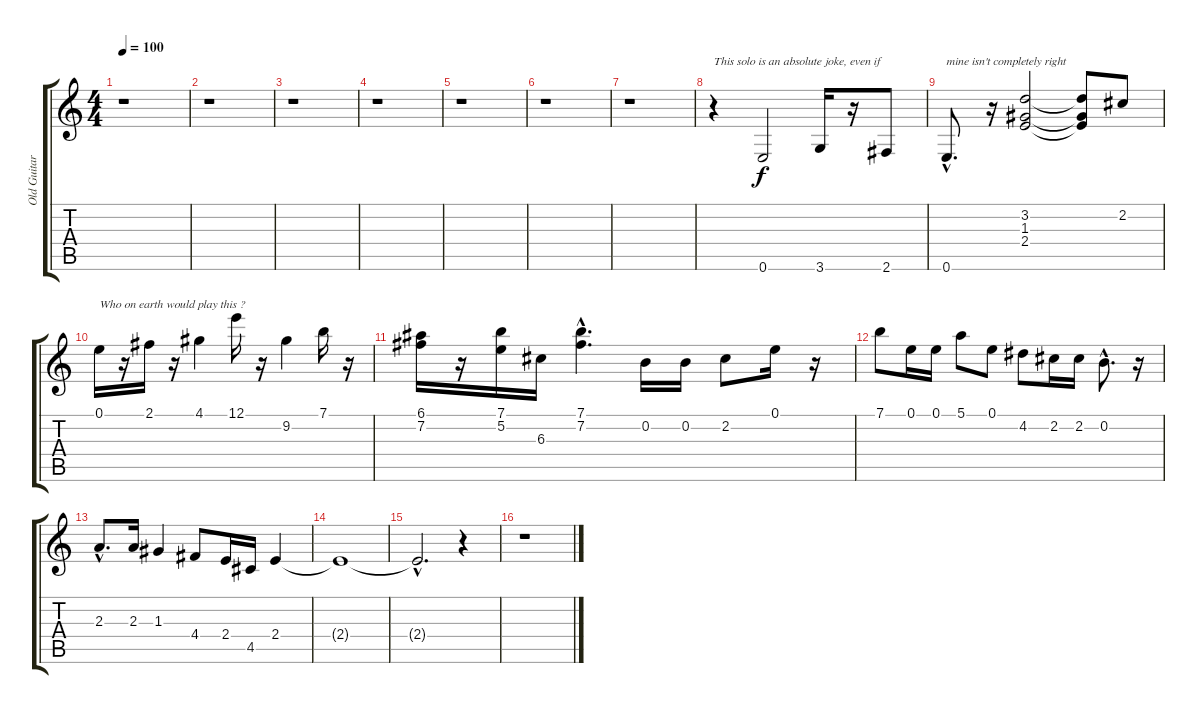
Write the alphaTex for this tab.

\track ("Old Guitar Solo" "Old Guitar") {instrument overdrivenguitar}
\staff {score tabs}
\tuning (E4 B3 G3 D3 A2 E2) {hide}
\ts (4 4)
\tempo 100
\clef g2
\ks c
r.1{dy f} |
r.1 |
r.1 |
r.1 |
r.1 |
r.1 |
r.1 |
r.4{txt "This solo is an absolute joke, even if "} 0.6.2 3.6.16 r.16 2.6.8 |
0.6{hac}.8{d txt "mine isn't completely right"} r.16 (3.2 1.3 2.4).2 (3.2{t} 1.3{t} 2.4{t}).8 2.2.8 |
0.1.16{txt "Who on earth would play this ?"} r.16 2.1.16 r.16 4.1.4 12.1.16 r.16 9.2.4 7.1.16 r.16 |
(6.1 7.2).16 r.16 (7.1 5.2).16 6.3.16 (7.1{hac} 7.2{hac}).4{d} 0.2.16 0.2.16 2.2.8 0.1.16 r.16 |
7.1.8 0.1.16 0.1.16 5.1.8 0.1.8 4.2.8 2.2.16 2.2.16 0.2{hac}.8{d} r.16 |
2.3{hac}.8{d} 2.3.16 1.3.4 4.4.8 2.4.16 4.5.16 2.4.4 |
2.4{t}.1 |
2.4{hac t}.2{d} r.4 |
r.1
